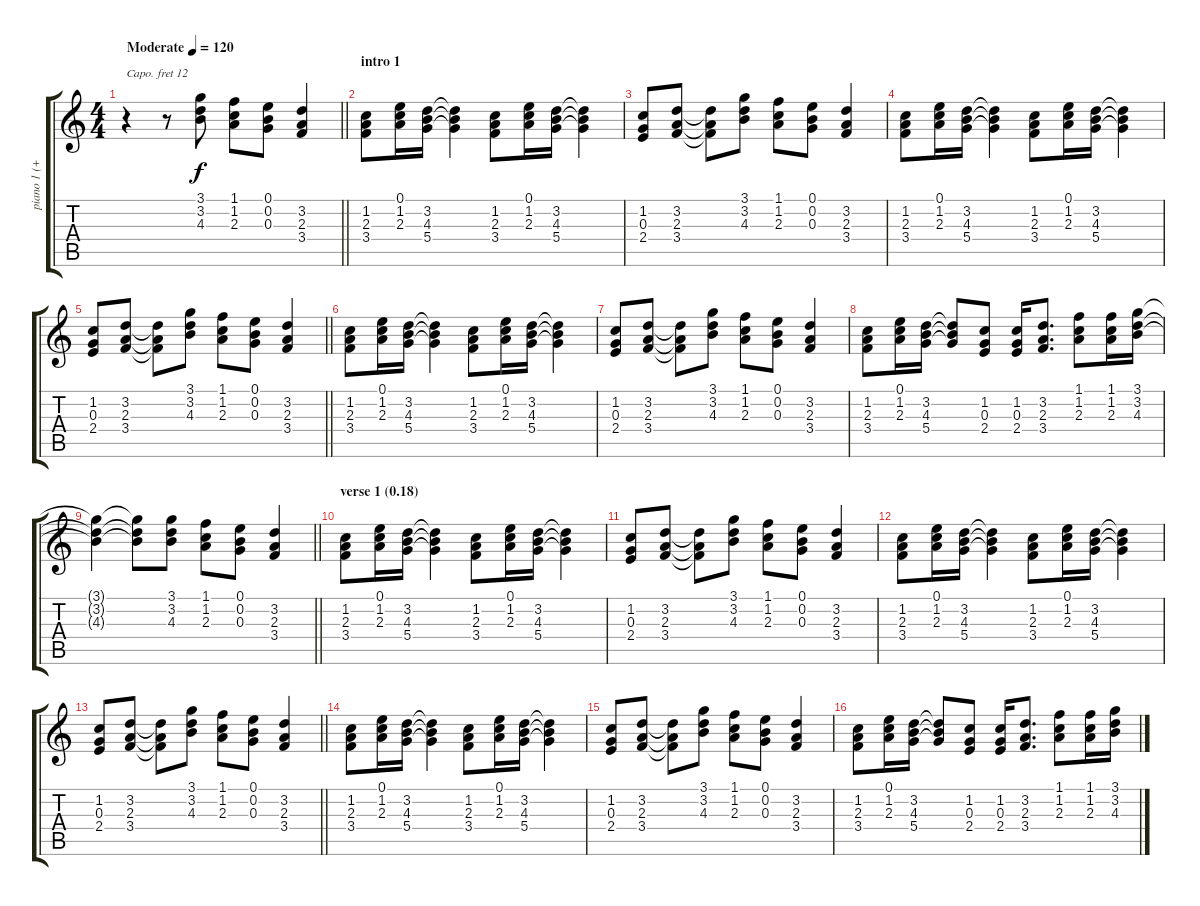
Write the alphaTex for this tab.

\track ("piano 1 (+12)" "piano 1 (+") {instrument clavinet}
\staff {score tabs}
\capo 12
\tuning (E4 B3 G3 D3 A2 E2) {hide}
\ts (4 4)
\tempo (120 "Moderate")
\clef g2
\barLineRight lightlight
\ks c
r.4{dy f instrument clavinet} r.8 (3.1 3.2 4.3).8 (1.1 1.2 2.3).8 (0.1 0.2 0.3).8 (3.2 2.3 3.4).4 |
\section ("" "intro 1")
(1.2 2.3 3.4).8 (0.1 1.2 2.3).16 (3.2 4.3 5.4).16 (3.2{t} 4.3{t} 5.4{t}).4 (1.2 2.3 3.4).8 (0.1 1.2 2.3).16 (3.2 4.3 5.4).16 (3.2{t} 4.3{t} 5.4{t}).4 |
(1.2 0.3 2.4).8 (3.2 2.3 3.4).8 (3.2{t} 2.3{t} 3.4{t}).8 (3.1 3.2 4.3).8 (1.1 1.2 2.3).8 (0.1 0.2 0.3).8 (3.2 2.3 3.4).4 |
(1.2 2.3 3.4).8 (0.1 1.2 2.3).16 (3.2 4.3 5.4).16 (3.2{t} 4.3{t} 5.4{t}).4 (1.2 2.3 3.4).8 (0.1 1.2 2.3).16 (3.2 4.3 5.4).16 (3.2{t} 4.3{t} 5.4{t}).4 |
\barLineRight lightlight
(1.2 0.3 2.4).8 (3.2 2.3 3.4).8 (3.2{t} 2.3{t} 3.4{t}).8 (3.1 3.2 4.3).8 (1.1 1.2 2.3).8 (0.1 0.2 0.3).8 (3.2 2.3 3.4).4 |
(1.2 2.3 3.4).8 (0.1 1.2 2.3).16 (3.2 4.3 5.4).16 (3.2{t} 4.3{t} 5.4{t}).4 (1.2 2.3 3.4).8 (0.1 1.2 2.3).16 (3.2 4.3 5.4).16 (3.2{t} 4.3{t} 5.4{t}).4 |
(1.2 0.3 2.4).8 (3.2 2.3 3.4).8 (3.2{t} 2.3{t} 3.4{t}).8 (3.1 3.2 4.3).8 (1.1 1.2 2.3).8 (0.1 0.2 0.3).8 (3.2 2.3 3.4).4 |
(1.2 2.3 3.4).8 (0.1 1.2 2.3).16 (3.2 4.3 5.4).16 (3.2{t} 4.3{t} 5.4{t}).8 (1.2 0.3 2.4).8 (1.2 0.3 2.4).16 (3.2 2.3 3.4).8{d} (1.1 1.2 2.3).8 (1.1 1.2 2.3).16 (3.1 3.2 4.3).16 |
\barLineRight lightlight
(3.1{t} 3.2{t} 4.3{t}).4 (3.1{t} 3.2{t} 4.3{t}).8 (3.1 3.2 4.3).8 (1.1 1.2 2.3).8 (0.1 0.2 0.3).8 (3.2 2.3 3.4).4 |
\section ("" "verse 1 (0.18)")
(1.2 2.3 3.4).8 (0.1 1.2 2.3).16 (3.2 4.3 5.4).16 (3.2{t} 4.3{t} 5.4{t}).4 (1.2 2.3 3.4).8 (0.1 1.2 2.3).16 (3.2 4.3 5.4).16 (3.2{t} 4.3{t} 5.4{t}).4 |
(1.2 0.3 2.4).8 (3.2 2.3 3.4).8 (3.2{t} 2.3{t} 3.4{t}).8 (3.1 3.2 4.3).8 (1.1 1.2 2.3).8 (0.1 0.2 0.3).8 (3.2 2.3 3.4).4 |
(1.2 2.3 3.4).8 (0.1 1.2 2.3).16 (3.2 4.3 5.4).16 (3.2{t} 4.3{t} 5.4{t}).4 (1.2 2.3 3.4).8 (0.1 1.2 2.3).16 (3.2 4.3 5.4).16 (3.2{t} 4.3{t} 5.4{t}).4 |
\barLineRight lightlight
(1.2 0.3 2.4).8 (3.2 2.3 3.4).8 (3.2{t} 2.3{t} 3.4{t}).8 (3.1 3.2 4.3).8 (1.1 1.2 2.3).8 (0.1 0.2 0.3).8 (3.2 2.3 3.4).4 |
(1.2 2.3 3.4).8 (0.1 1.2 2.3).16 (3.2 4.3 5.4).16 (3.2{t} 4.3{t} 5.4{t}).4 (1.2 2.3 3.4).8 (0.1 1.2 2.3).16 (3.2 4.3 5.4).16 (3.2{t} 4.3{t} 5.4{t}).4 |
(1.2 0.3 2.4).8 (3.2 2.3 3.4).8 (3.2{t} 2.3{t} 3.4{t}).8 (3.1 3.2 4.3).8 (1.1 1.2 2.3).8 (0.1 0.2 0.3).8 (3.2 2.3 3.4).4 |
(1.2 2.3 3.4).8 (0.1 1.2 2.3).16 (3.2 4.3 5.4).16 (3.2{t} 4.3{t} 5.4{t}).8 (1.2 0.3 2.4).8 (1.2 0.3 2.4).16 (3.2 2.3 3.4).8{d} (1.1 1.2 2.3).8 (1.1 1.2 2.3).16 (3.1 3.2 4.3).16
